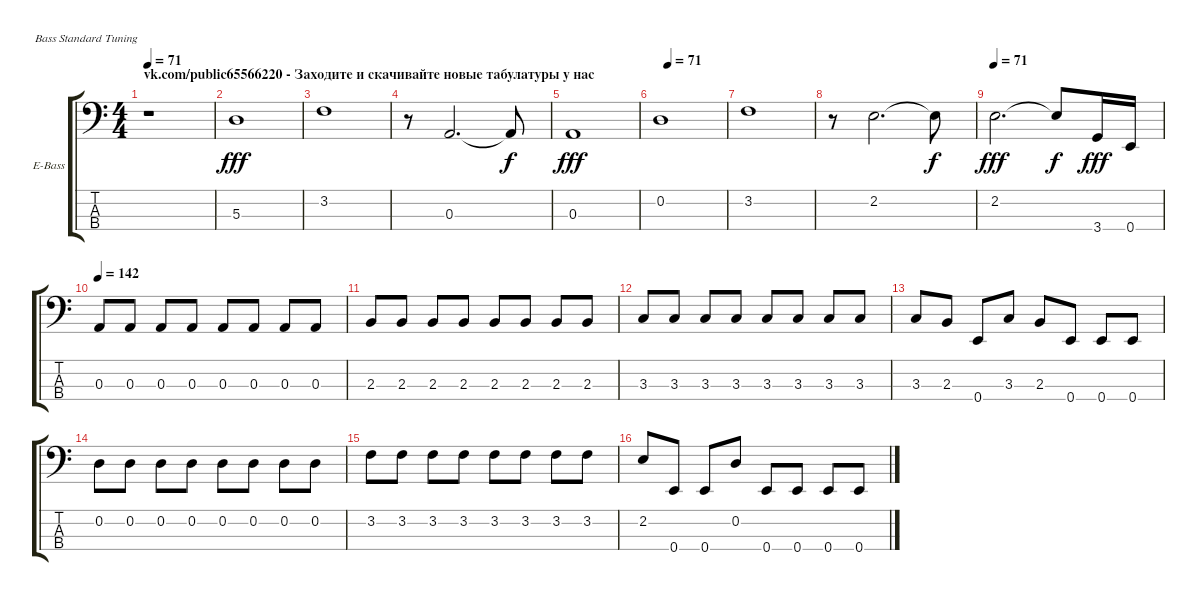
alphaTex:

\bracketExtendMode groupsimilarinstruments
\firstSystemTrackNameOrientation horizontal
\otherSystemsTrackNameOrientation horizontal
\track ("Виталий Дубинин" "E-Bass") {instrument electricbassfinger}
\staff {score tabs}
\tuning (G2 D2 A1 E1)
\ts (4 4)
\section ("" "vk.com/public65566220 - Заходите и скачивайте новые табулатуры у нас")
\tempo 71
\clef f4
\ks c
r.1{dy fff instrument electricbassfinger} |
5.3.1 |
3.2.1 |
r.8 0.3.2{d} 0.3{t}.8{dy f} |
0.3.1{dy fff} |
\tempo (71 0.125)
0.2.1 |
3.2.1 |
r.8 2.2.2{d} 2.2{t}.8{dy f} |
\tempo 71
2.2.2{d dy fff} 2.2{t}.8{dy f} 3.4.16{dy fff} 0.4.16 |
\tempo 142
0.3.8 0.3.8 0.3.8 0.3.8 0.3.8 0.3.8 0.3.8 0.3.8 |
2.3.8 2.3.8 2.3.8 2.3.8 2.3.8 2.3.8 2.3.8 2.3.8 |
3.3.8 3.3.8 3.3.8 3.3.8 3.3.8 3.3.8 3.3.8 3.3.8 |
3.3.8 2.3.8 0.4.8 3.3.8 2.3.8 0.4.8 0.4.8 0.4.8 |
0.2.8 0.2.8 0.2.8 0.2.8 0.2.8 0.2.8 0.2.8 0.2.8 |
3.2.8 3.2.8 3.2.8 3.2.8 3.2.8 3.2.8 3.2.8 3.2.8 |
2.2.8 0.4.8 0.4.8 0.2.8 0.4.8 0.4.8 0.4.8 0.4.8
